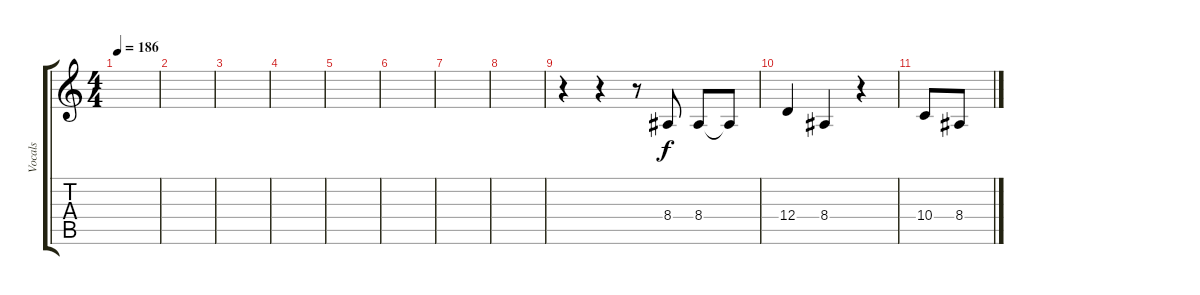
\track ("Vocals" "Vocals") {instrument lead1square}
\staff {score tabs}
\tuning (E4 B3 G3 D3 A2 E2) {hide}
\ts (4 4)
\tempo 186
\clef g2
\ks c
|
|
|
|
|
|
|
|
r.4 r.4 r.8 8.4.8 8.4.8 8.4{t}.8 |
12.4.4 8.4.4 r.4 |
10.4.8 8.4.8
